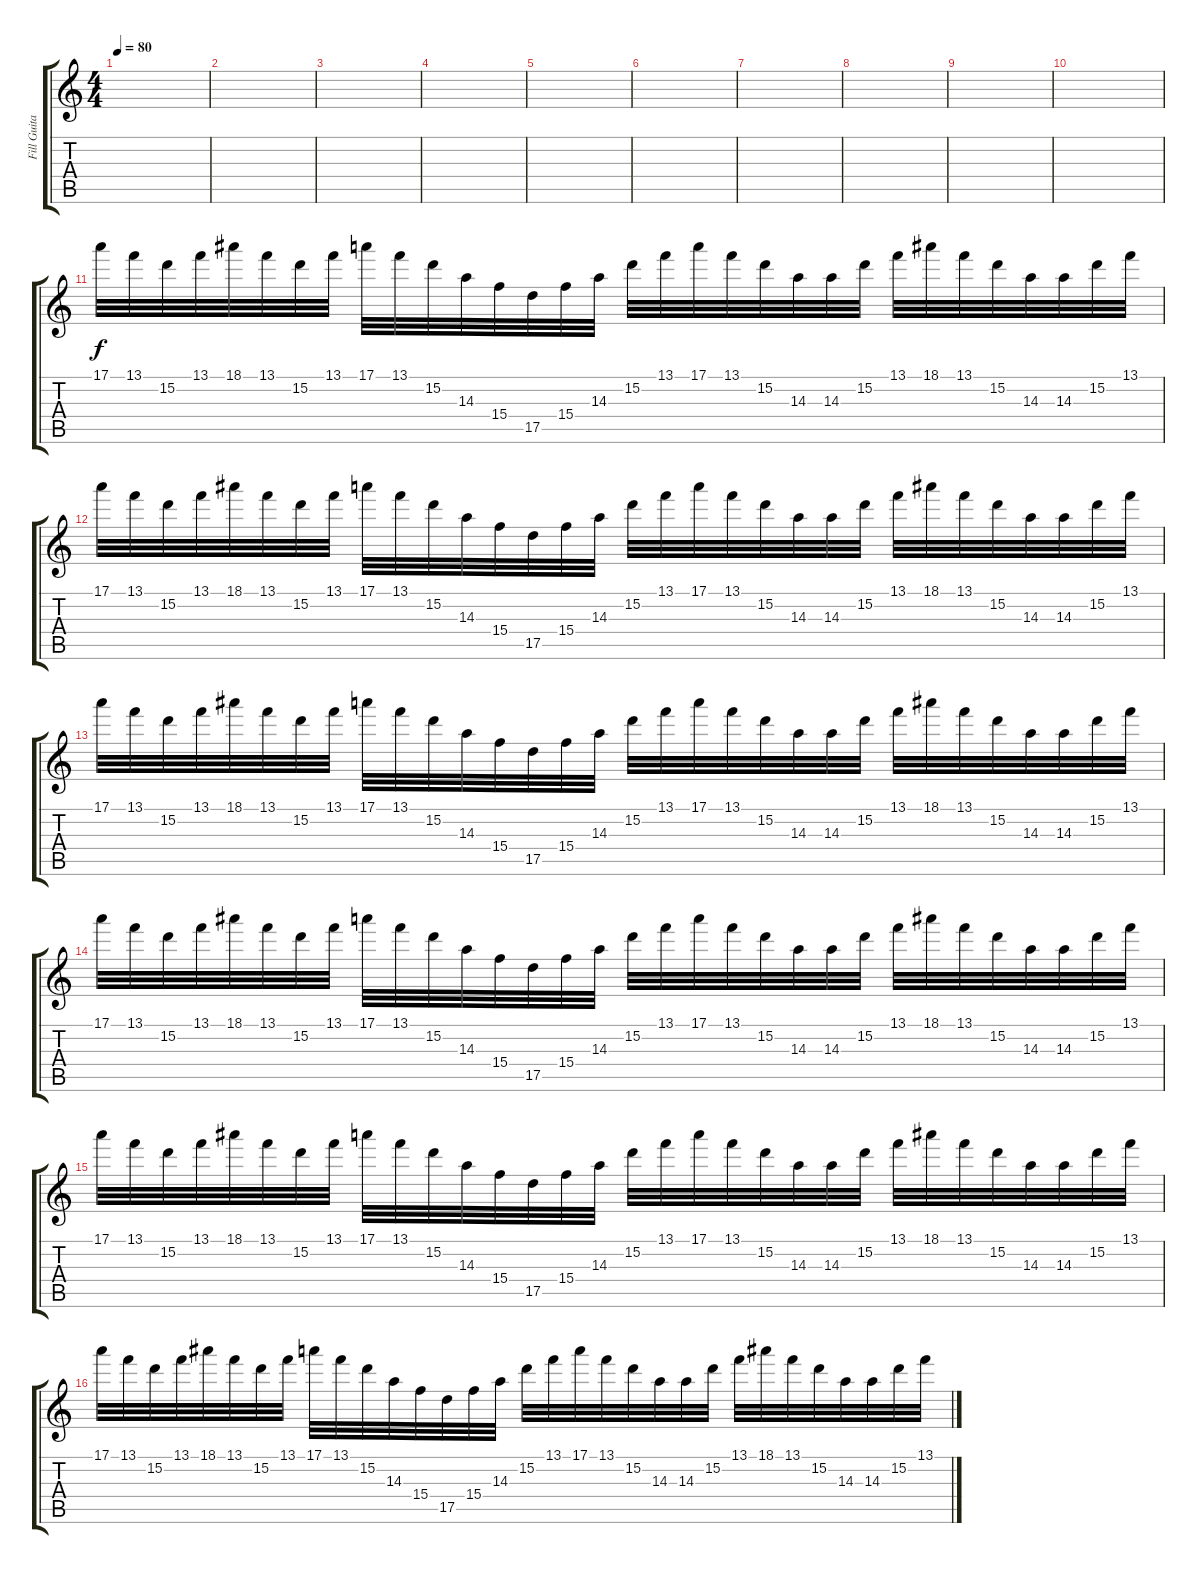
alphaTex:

\track ("Fill Guitar" "Fill Guita") {instrument distortionguitar}
\staff {score tabs}
\tuning (E4 B3 G3 D3 A2 D2) {hide}
\ts (4 4)
\tempo 80
\clef g2
\ks c
|
|
|
|
|
|
|
|
|
|
17.1.32 13.1.32 15.2.32 13.1.32 18.1.32 13.1.32 15.2.32 13.1.32 17.1.32 13.1.32 15.2.32 14.3.32 15.4.32 17.5.32 15.4.32 14.3.32 15.2.32 13.1.32 17.1.32 13.1.32 15.2.32 14.3.32 14.3.32 15.2.32 13.1.32 18.1.32 13.1.32 15.2.32 14.3.32 14.3.32 15.2.32 13.1.32 |
17.1.32 13.1.32 15.2.32 13.1.32 18.1.32 13.1.32 15.2.32 13.1.32 17.1.32 13.1.32 15.2.32 14.3.32 15.4.32 17.5.32 15.4.32 14.3.32 15.2.32 13.1.32 17.1.32 13.1.32 15.2.32 14.3.32 14.3.32 15.2.32 13.1.32 18.1.32 13.1.32 15.2.32 14.3.32 14.3.32 15.2.32 13.1.32 |
17.1.32 13.1.32 15.2.32 13.1.32 18.1.32 13.1.32 15.2.32 13.1.32 17.1.32 13.1.32 15.2.32 14.3.32 15.4.32 17.5.32 15.4.32 14.3.32 15.2.32 13.1.32 17.1.32 13.1.32 15.2.32 14.3.32 14.3.32 15.2.32 13.1.32 18.1.32 13.1.32 15.2.32 14.3.32 14.3.32 15.2.32 13.1.32 |
17.1.32 13.1.32 15.2.32 13.1.32 18.1.32 13.1.32 15.2.32 13.1.32 17.1.32 13.1.32 15.2.32 14.3.32 15.4.32 17.5.32 15.4.32 14.3.32 15.2.32 13.1.32 17.1.32 13.1.32 15.2.32 14.3.32 14.3.32 15.2.32 13.1.32 18.1.32 13.1.32 15.2.32 14.3.32 14.3.32 15.2.32 13.1.32 |
17.1.32 13.1.32 15.2.32 13.1.32 18.1.32 13.1.32 15.2.32 13.1.32 17.1.32 13.1.32 15.2.32 14.3.32 15.4.32 17.5.32 15.4.32 14.3.32 15.2.32 13.1.32 17.1.32 13.1.32 15.2.32 14.3.32 14.3.32 15.2.32 13.1.32 18.1.32 13.1.32 15.2.32 14.3.32 14.3.32 15.2.32 13.1.32 |
17.1.32 13.1.32 15.2.32 13.1.32 18.1.32 13.1.32 15.2.32 13.1.32 17.1.32 13.1.32 15.2.32 14.3.32 15.4.32 17.5.32 15.4.32 14.3.32 15.2.32 13.1.32 17.1.32 13.1.32 15.2.32 14.3.32 14.3.32 15.2.32 13.1.32 18.1.32 13.1.32 15.2.32 14.3.32 14.3.32 15.2.32 13.1.32
